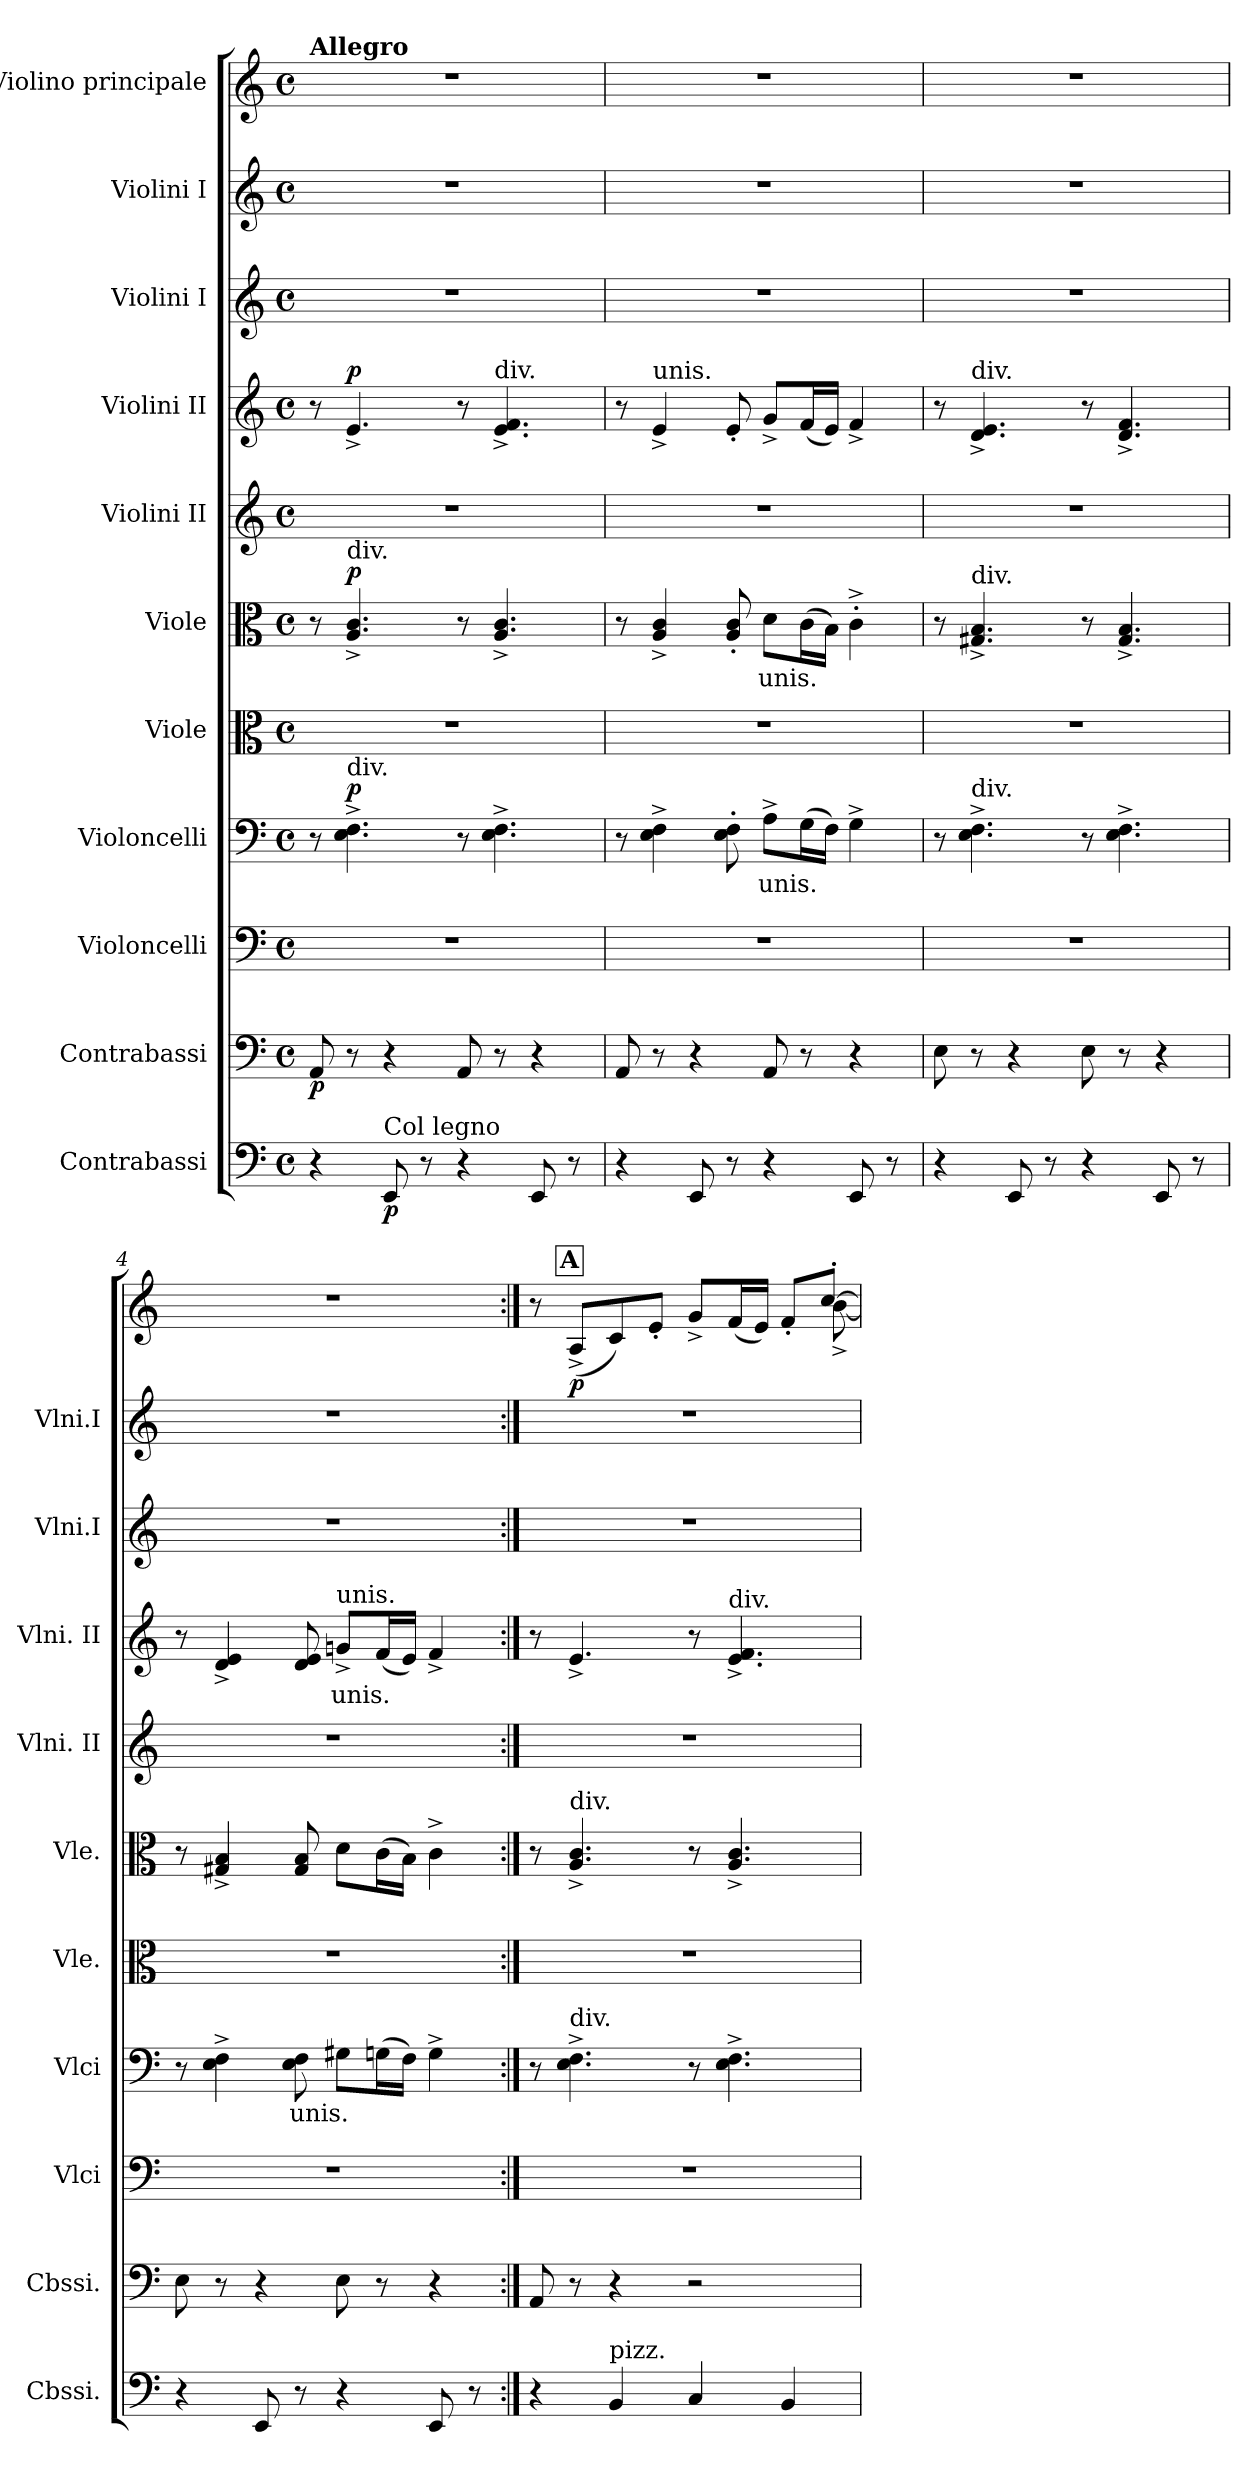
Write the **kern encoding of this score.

**kern	**dynam	**kern	**dynam	**kern	**kern	**text	**dynam	**kern	**kern	**text	**dynam	**kern	**kern	**text	**dynam	**kern	**kern	**kern	**dynam
*part11	*part11	*part10	*part10	*part9	*part8	*part8	*part8	*part7	*part6	*part6	*part6	*part5	*part4	*part4	*part4	*part3	*part2	*part1	*part1
*staff11	*staff11	*staff10	*staff10	*staff9	*staff8	*staff8	*staff8	*staff7	*staff6	*staff6	*staff6	*staff5	*staff4	*staff4	*staff4	*staff3	*staff2	*staff1	*staff1
*I"Contrabassi	*	*I"Contrabassi	*	*I"Violoncelli	*I"Violoncelli	*	*	*I"Viole	*I"Viole	*	*	*I"Violini II	*I"Violini II	*	*	*I"Violini I	*I"Violini I	*I"Violino principale	*
*I'Cbssi.	*	*I'Cbssi.	*	*I'Vlci	*I'Vlci	*	*	*I'Vle.	*I'Vle.	*	*	*I'Vlni. II	*I'Vlni. II	*	*	*I'Vlni.I	*I'Vlni.I	*	*
*clefF4	*	*clefF4	*	*clefF4	*clefF4	*	*	*clefC3	*clefC3	*	*	*clefG2	*clefG2	*	*	*clefG2	*clefG2	*clefG2	*
*ITrd7c12	*	*ITrd7c12	*	*	*	*	*	*	*	*	*	*	*	*	*	*	*	*	*
*k[]	*	*k[]	*	*k[]	*k[]	*	*	*k[]	*k[]	*	*	*k[]	*k[]	*	*	*k[]	*k[]	*k[]	*
*M4/4	*	*M4/4	*	*M4/4	*M4/4	*	*	*M4/4	*M4/4	*	*	*M4/4	*M4/4	*	*	*M4/4	*M4/4	*M4/4	*
*met(c)	*	*met(c)	*	*met(c)	*met(c)	*	*	*met(c)	*met(c)	*	*	*met(c)	*met(c)	*	*	*met(c)	*met(c)	*met(c)	*
*MM112	*	*MM112	*	*MM112	*MM112	*	*	*MM112	*MM112	*	*	*MM112	*MM112	*	*	*MM112	*MM112	*MM112	*
=1	=1	=1	=1	=1	=1	=1	=1	=1	=1	=1	=1	=1	=1	=1	=1	=1	=1	=1	=1
!	!	!	!	!	!	!	!	!	!	!	!	!	!	!	!	!	!	!LO:TX:B:t=Allegro	!
!	!	!	!LO:DY:b	!	!	!	!	!	!	!	!	!	!	!	!	!	!	!	!
4r	.	8AAA/	p	1r	8r	.	.	1r	8r	.	.	1r	8r	.	.	1r	1r	1r	.
!	!	!	!	!	!	!	!	!	!LO:TX:a:t=div.	!	!	!	!	!	!	!	!	!	!
!	!	!	!	!	!LO:TX:a:t=div.	!	!	!	!	!	!	!	!	!	!	!	!	!	!
!	!	!	!	!	!	!	!LO:DY:b	!	!	!	!LO:DY:b	!	!	!	!LO:DY:b	!	!	!	!
.	.	8r	.	.	4.E\^ 4.F\^	.	p	.	4.A/^ 4.c/^	.	p	.	4.e^/	.	p	.	.	.	.
!LO:TX:a:t=Col legno	!	!	!	!	!	!	!	!	!	!	!	!	!	!	!	!	!	!	!
!	!LO:DY:b	!	!	!	!	!	!	!	!	!	!	!	!	!	!	!	!	!	!
8EEE/	p	4r	.	.	.	.	.	.	.	.	.	.	.	.	.	.	.	.	.
8r	.	.	.	.	.	.	.	.	.	.	.	.	.	.	.	.	.	.	.
4r	.	8AAA/	.	.	8r	.	.	.	8r	.	.	.	8r	.	.	.	.	.	.
!	!	!	!	!	!	!	!	!	!	!	!	!	!LO:TX:a:t=div.	!	!	!	!	!	!
.	.	8r	.	.	4.E\^ 4.F\^	.	.	.	4.A/^ 4.c/^	.	.	.	4.e/^ 4.f/^	.	.	.	.	.	.
8EEE/	.	4r	.	.	.	.	.	.	.	.	.	.	.	.	.	.	.	.	.
8r	.	.	.	.	.	.	.	.	.	.	.	.	.	.	.	.	.	.	.
=2	=2	=2	=2	=2	=2	=2	=2	=2	=2	=2	=2	=2	=2	=2	=2	=2	=2	=2	=2
4r	.	8AAA/	.	1r	8r	.	.	1r	8r	.	.	1r	8r	.	.	1r	1r	1r	.
!	!	!	!	!	!	!	!	!	!	!	!	!	!LO:TX:a:t=unis.	!	!	!	!	!	!
.	.	8r	.	.	4E\^ 4F\^	.	.	.	4A/^ 4c/^	.	.	.	4e^/	.	.	.	.	.	.
8EEE/	.	4r	.	.	.	.	.	.	.	.	.	.	.	.	.	.	.	.	.
8r	.	.	.	.	8E\' 8F\'	.	.	.	8A/' 8c/'	.	.	.	8e'/	.	.	.	.	.	.
!	!	!	!	!	!	!LO:LY:a	!	!	!	!	!	!	!	!	!	!	!	!	!
4r	.	8AAA/	.	.	8A^\L	unis.	.	.	8d\L	unis.	.	.	8g^/L	.	.	.	.	.	.
.	.	8r	.	.	(>16G\L	.	.	.	(>16c\L	.	.	.	(<16f/L	.	.	.	.	.	.
.	.	.	.	.	16F\JJ)	.	.	.	16B\JJ)	.	.	.	16e/JJ)	.	.	.	.	.	.
8EEE/	.	4r	.	.	4G^\	.	.	.	4c'^\	.	.	.	4f^/	.	.	.	.	.	.
8r	.	.	.	.	.	.	.	.	.	.	.	.	.	.	.	.	.	.	.
=3	=3	=3	=3	=3	=3	=3	=3	=3	=3	=3	=3	=3	=3	=3	=3	=3	=3	=3	=3
4r	.	8EE\	.	1r	8r	.	.	1r	8r	.	.	1r	8r	.	.	1r	1r	1r	.
!	!	!	!	!	!	!	!	!	!	!	!	!	!LO:TX:a:t=div.	!	!	!	!	!	!
!	!	!	!	!	!	!	!	!	!LO:TX:a:t=div.	!	!	!	!	!	!	!	!	!	!
!	!	!	!	!	!LO:TX:a:t=div.	!	!	!	!	!	!	!	!	!	!	!	!	!	!
.	.	8r	.	.	4.E\^ 4.F\^	.	.	.	4.G#X/^ 4.B/^	.	.	.	4.d/^ 4.e/^	.	.	.	.	.	.
8EEE/	.	4r	.	.	.	.	.	.	.	.	.	.	.	.	.	.	.	.	.
8r	.	.	.	.	.	.	.	.	.	.	.	.	.	.	.	.	.	.	.
4r	.	8EE\	.	.	8r	.	.	.	8r	.	.	.	8r	.	.	.	.	.	.
.	.	8r	.	.	4.E\^ 4.F\^	.	.	.	4.G#/^ 4.B/^	.	.	.	4.d/^ 4.f/^	.	.	.	.	.	.
8EEE/	.	4r	.	.	.	.	.	.	.	.	.	.	.	.	.	.	.	.	.
8r	.	.	.	.	.	.	.	.	.	.	.	.	.	.	.	.	.	.	.
=4	=4	=4	=4	=4	=4	=4	=4	=4	=4	=4	=4	=4	=4	=4	=4	=4	=4	=4	=4
4r	.	8EE\	.	1r	8r	.	.	1r	8r	.	.	1r	8r	.	.	1r	1r	1r	.
.	.	8r	.	.	4E\^ 4F\^	.	.	.	4G#X/^ 4B/^	.	.	.	4d/^ 4e/^	.	.	.	.	.	.
8EEE/	.	4r	.	.	.	.	.	.	.	.	.	.	.	.	.	.	.	.	.
!	!	!	!	!	!	!LO:LY:b	!	!	!	!	!	!	!	!	!	!	!	!	!
8r	.	.	.	.	8E\ 8F\	unis.	.	.	8G#/ 8B/	.	.	.	8d/ 8e/	.	.	.	.	.	.
!	!	!	!	!	!	!	!	!	!	!	!	!	!LO:TX:a:t=unis.	!	!	!	!	!	!
!	!	!	!	!	!	!	!	!	!	!	!	!	!	!LO:LY:b	!	!	!	!	!
4r	.	8EE\	.	.	8G#X\L	.	.	.	8d\L	.	.	.	8gn^/L	unis.	.	.	.	.	.
.	.	8r	.	.	(>16Gn\L	.	.	.	(>16c\L	.	.	.	(<16f/L	.	.	.	.	.	.
.	.	.	.	.	16F\JJ)	.	.	.	16B\JJ)	.	.	.	16e/JJ)	.	.	.	.	.	.
8EEE/	.	4r	.	.	4G^\	.	.	.	4c^\	.	.	.	4f^/	.	.	.	.	.	.
8r	.	.	.	.	.	.	.	.	.	.	.	.	.	.	.	.	.	.	.
!!LO:LB:g=z
!!LO:REH:place=s1:a:B:fs=14:t=A:qo=0.5
=5:|!	=5:|!	=5:|!	=5:|!	=5:|!	=5:|!	=5:|!	=5:|!	=5:|!	=5:|!	=5:|!	=5:|!	=5:|!	=5:|!	=5:|!	=5:|!	=5:|!	=5:|!	=5:|!	=5:|!
*	*	*	*	*	*	*	*	*	*	*	*	*	*	*	*	*	*	*^	*
4r	.	8AAA/	.	1r	8r	.	.	1r	8r	.	.	1r	8r	.	.	1r	1r	8r	2..ryy	.
!	!	!	!	!	!	!	!	!	!LO:TX:a:t=div.	!	!	!	!	!	!	!	!	!	!	!
!	!	!	!	!	!LO:TX:a:t=div.	!	!	!	!	!	!	!	!	!	!	!	!	!	!	!
!	!	!	!	!	!	!	!	!	!	!	!	!	!	!	!	!	!	!	!	!LO:DY:b
.	.	8r	.	.	4.E\^ 4.F\^	.	.	.	4.A/^ 4.c/^	.	.	.	4.e^/	.	.	.	.	(<8A^/L	.	p
!LO:TX:a:t=pizz.	!	!	!	!	!	!	!	!	!	!	!	!	!	!	!	!	!	!	!	!
4BBB/	.	4r	.	.	.	.	.	.	.	.	.	.	.	.	.	.	.	8c/)	.	.
.	.	.	.	.	.	.	.	.	.	.	.	.	.	.	.	.	.	8e'/J	.	.
4CC/	.	2r	.	.	8r	.	.	.	8r	.	.	.	8r	.	.	.	.	8g^/L	.	.
!	!	!	!	!	!	!	!	!	!	!	!	!	!LO:TX:a:t=div.	!	!	!	!	!	!	!
.	.	.	.	.	4.E\^ 4.F\^	.	.	.	4.A/^ 4.c/^	.	.	.	4.e/^ 4.f/^	.	.	.	.	(<16f/L	.	.
.	.	.	.	.	.	.	.	.	.	.	.	.	.	.	.	.	.	16e/JJ)	.	.
4BBB/	.	.	.	.	.	.	.	.	.	.	.	.	.	.	.	.	.	8f'/L	.	.
.	.	.	.	.	.	.	.	.	.	.	.	.	.	.	.	.	.	[8cc'/J	[8b^\	.
*	*	*	*	*	*	*	*	*	*	*	*	*	*	*	*	*	*	*v	*v	*
=	=	=	=	=	=	=	=	=	=	=	=	=	=	=	=	=	=	=	=
*-	*-	*-	*-	*-	*-	*-	*-	*-	*-	*-	*-	*-	*-	*-	*-	*-	*-	*-	*-
